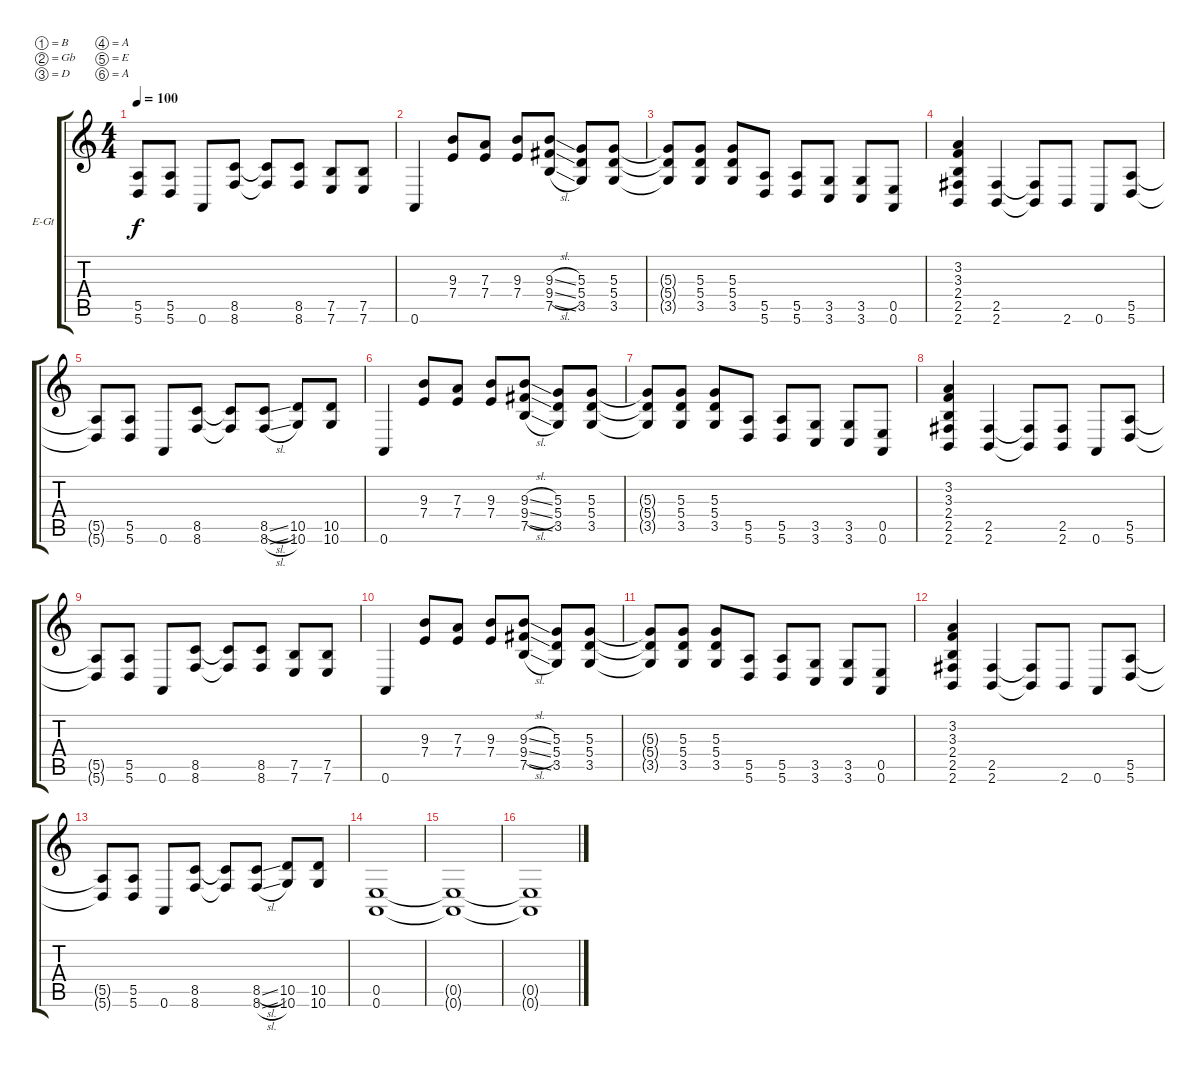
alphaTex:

\bracketExtendMode groupsimilarinstruments
\firstSystemTrackNameOrientation horizontal
\otherSystemsTrackNameOrientation horizontal
\track ("Mick Thomson" "E-Gt") {instrument distortionguitar}
\staff {score tabs}
\tuning (B3 Gb3 D3 A2 E2 A1)
\ts (4 4)
\tempo 100
\clef g2
\ks c
(5.5{t} 5.6{t}).8{dy f} (5.5 5.6).8 0.6.8 (8.5 8.6).8 (8.5{t} 8.6{t}).8 (8.5 8.6).8 (7.5 7.6).8 (7.5 7.6).8 |
0.6.4 (9.3 7.4).8 (7.3 7.4).8 (9.3 7.4).8 (9.3{sl} 9.4{sl} 7.5{sl}).8 (5.3 5.4 3.5).8 (5.3 5.4 3.5).8 |
(5.3{t} 5.4{t} 3.5{t}).8 (5.3 5.4 3.5).8 (5.3 5.4 3.5).8 (5.5 5.6).8 (5.5 5.6).8 (3.5 3.6).8 (3.5 3.6).8 (0.5 0.6).8 |
(3.2 3.3 2.4 2.5 2.6).4 (2.5 2.6).4 (2.5{t} 2.6{t}).8 2.6.8 0.6.8 (5.5 5.6).8 |
(5.5{t} 5.6{t}).8 (5.5 5.6).8 0.6.8 (8.5 8.6).8 (8.5{t} 8.6{t}).8 (8.5{sl} 8.6{sl}).8 (10.5 10.6).8 (10.5 10.6).8 |
0.6.4 (9.3 7.4).8 (7.3 7.4).8 (9.3 7.4).8 (9.3{sl} 9.4{sl} 7.5{sl}).8 (5.3 5.4 3.5).8 (5.3 5.4 3.5).8 |
(5.3{t} 5.4{t} 3.5{t}).8 (5.3 5.4 3.5).8 (5.3 5.4 3.5).8 (5.5 5.6).8 (5.5 5.6).8 (3.5 3.6).8 (3.5 3.6).8 (0.5 0.6).8 |
(3.2 3.3 2.4 2.5 2.6).4 (2.5 2.6).4 (2.5{t} 2.6{t}).8 (2.5 2.6).8 0.6.8 (5.5 5.6).8 |
(5.5{t} 5.6{t}).8 (5.5 5.6).8 0.6.8 (8.5 8.6).8 (8.5{t} 8.6{t}).8 (8.5 8.6).8 (7.5 7.6).8 (7.5 7.6).8 |
0.6.4 (9.3 7.4).8 (7.3 7.4).8 (9.3 7.4).8 (9.3{sl} 9.4{sl} 7.5{sl}).8 (5.3 5.4 3.5).8 (5.3 5.4 3.5).8 |
(5.3{t} 5.4{t} 3.5{t}).8 (5.3 5.4 3.5).8 (5.3 5.4 3.5).8 (5.5 5.6).8 (5.5 5.6).8 (3.5 3.6).8 (3.5 3.6).8 (0.5 0.6).8 |
(3.2 3.3 2.4 2.5 2.6).4 (2.5 2.6).4 (2.5{t} 2.6{t}).8 2.6.8 0.6.8 (5.5 5.6).8 |
(5.5{t} 5.6{t}).8 (5.5 5.6).8 0.6.8 (8.5 8.6).8 (8.5{t} 8.6{t}).8 (8.5{sl} 8.6{sl}).8 (10.5 10.6).8 (10.5 10.6).8 |
(0.5 0.6).1 |
(0.5{t} 0.6{t}).1 |
(0.5{t} 0.6{t}).1
